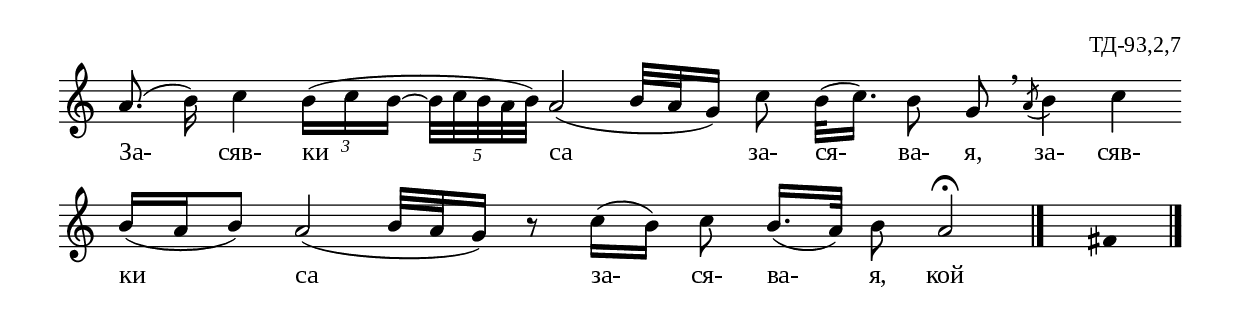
%{
sva_093_2_07
%}

\include "td-preamble.ly"

\score {
\relative c'' {
%%\tempo 8 = 110
%%\time 2/4
\cadenzaOn
a8.\noBeam( b16) c4 \times 2/3 { b16[( c b]~ } \times 2/5 { b32[ c b a b]) }
a2( b32[ a g16]) c8 b32[( c16.]) b8\noBeam g \breathe
\acciaccatura a8 b4 c \bar "" b16[( a b8]) 
\bar ""
a2( b32[ a g16]) r8 
c16([ b]) c8\noBeam
b16.([ a32]) b8 a2\fermata
\bar "|." 
 s8 \fixB fis
 \bar "|."  
}
\addlyrics { За- сяв- ки са за- ся- ва- я, за- сяв- ки са за- ся- ва- я, кой }
%
\layout {
   \context { 
	    \Staff \remove "Time_signature_engraver" } 
  indent = #0
  line-width = 190\mm
  ragged-right=##f
}
%
\midi { 
	\context {
		\Score tempoWholesPerMinute = #(ly:make-moment 110 8)
		}
	}
}
%
\header{
  opus = "ТД-93,2,7"
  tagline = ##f
}


